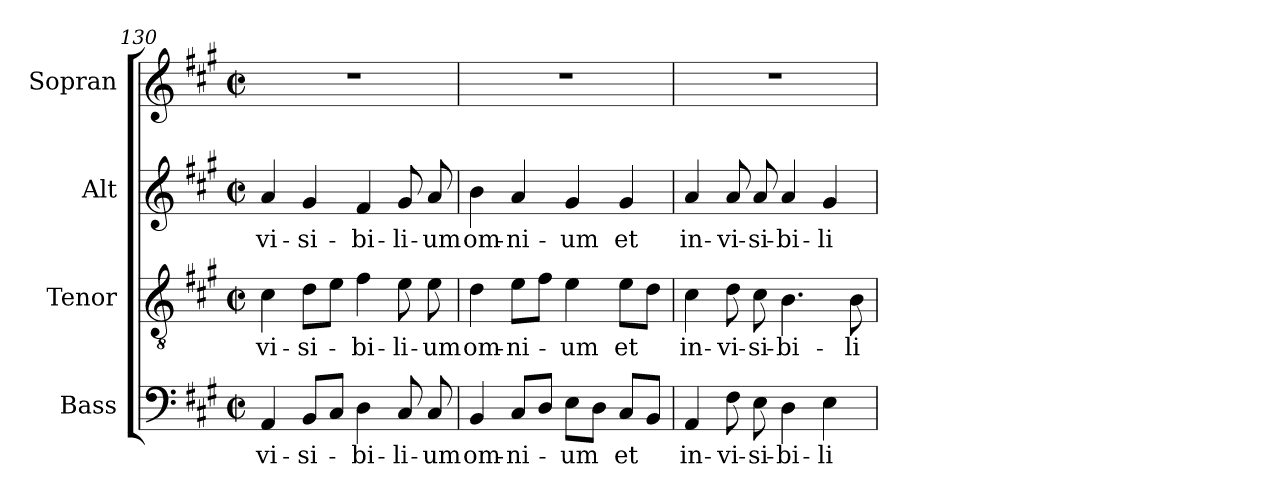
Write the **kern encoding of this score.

**kern	**text	**kern	**text	**kern	**text	**kern
*part4	*part4	*part3	*part3	*part2	*part2	*part1
*staff4	*staff4	*staff3	*staff3	*staff2	*staff2	*staff1
*I"Bass	*	*I"Tenor	*	*I"Alt	*	*I"Sopran
*I'B.	*	*I'T.	*	*I'A.	*	*I'S.
*clefF4	*	*clefGv2	*	*clefG2	*	*clefG2
*k[f#c#g#]	*	*k[f#c#g#]	*	*k[f#c#g#]	*	*k[f#c#g#]
*A:	*	*A:	*	*A:	*	*A:
*M2/2	*	*M2/2	*	*M2/2	*	*M2/2
*met(c|)	*	*met(c|)	*	*met(c|)	*	*met(c|)
=130	=130	=130	=130	=130	=130	=130
!	!LO:LY:b	!	!LO:LY:b	!	!LO:LY:b	!
4AA/	vi-	4c#\	vi-	4a/	vi-	1r
!	!LO:LY:b	!	!LO:LY:b	!	!LO:LY:b	!
8BB/L	-si-	8d\L	-si-	4g#/	-si-	.
8C#/J	.	8e\J	.	.	.	.
!	!LO:LY:b	!	!LO:LY:b	!	!LO:LY:b	!
4D\	-bi-	4f#\	-bi-	4f#/	-bi-	.
!	!LO:LY:b	!	!LO:LY:b	!	!LO:LY:b	!
8C#/	-li-	8e\	-li-	8g#/	-li-	.
!	!LO:LY:b	!	!LO:LY:b	!	!LO:LY:b	!
8C#/	-um	8e\	-um	8a/	-um	.
!!LO:LB:g=z
=131	=131	=131	=131	=131	=131	=131
!	!LO:LY:b	!	!LO:LY:b	!	!LO:LY:b	!
4BB/	om-	4d\	om-	4b\	om-	1r
!	!LO:LY:b	!	!LO:LY:b	!	!LO:LY:b	!
8C#/L	-ni-	8e\L	-ni-	4a/	-ni-	.
8D/J	.	8f#\J	.	.	.	.
!	!LO:LY:b	!	!LO:LY:b	!	!LO:LY:b	!
8E\L	-um	4e\	-um	4g#/	-um	.
8D\J	.	.	.	.	.	.
!	!LO:LY:b	!	!LO:LY:b	!	!LO:LY:b	!
8C#/L	et	8e\L	et	4g#/	et	.
8BB/J	.	8d\J	.	.	.	.
=132	=132	=132	=132	=132	=132	=132
!	!LO:LY:b	!	!LO:LY:b	!	!LO:LY:b	!
4AA/	in-	4c#\	in-	4a/	in-	1r
!	!LO:LY:b	!	!LO:LY:b	!	!LO:LY:b	!
8F#\	-vi-	8d\	-vi-	8a/	-vi-	.
!	!LO:LY:b	!	!LO:LY:b	!	!LO:LY:b	!
8E\	-si-	8c#\	-si-	8a/	-si-	.
!	!LO:LY:b	!	!LO:LY:b	!	!LO:LY:b	!
4D\	-bi-	4.B\	-bi-	4a/	-bi-	.
!	!LO:LY:b	!	!	!	!LO:LY:b	!
4E\	-li-	.	.	4g#/	-li-	.
!	!	!	!LO:LY:b	!	!	!
.	.	8B\	-li-	.	.	.
=	=	=	=	=	=	=
*-	*-	*-	*-	*-	*-	*-
